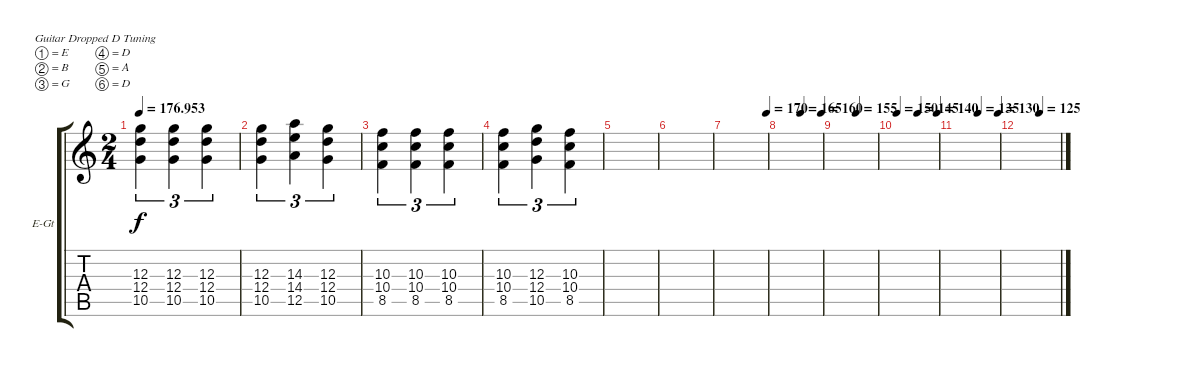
\defaultSystemsLayout 4
\bracketExtendMode groupsimilarinstruments
\firstSystemTrackNameOrientation horizontal
\otherSystemsTrackNameOrientation horizontal
\track ("Leads/Fills/Solos" "E-Gt") {instrument distortionguitar}
\staff {score tabs}
\tuning (E4 B3 G3 D3 A2 D2)
\ts (2 4)
\tempo
176.953
\accidentals auto
\clef g2
\ottava regular
\simile none
\scale
0.333333
\ks c
(10.5 12.4 12.3).4{tu (3 2) dy f} (10.5 12.4 12.3).4{tu (3 2)} (10.5 12.4 12.3).4{tu (3 2)} |
\scale
0.333333 (10.5 12.4 12.3).4{tu (3 2)} (12.5 14.4 14.3).4{tu (3 2)} (10.5 12.4 12.3).4{tu (3 2)} |
\scale
0.333333 (8.5 10.4 10.3).4{tu (3 2)} (8.5 10.4 10.3).4{tu (3 2)} (8.5 10.4 10.3).4{tu (3 2)} |
\scale
0.333333 (8.5 10.4 10.3).4{tu (3 2)} (10.5 12.4 12.3).4{tu (3 2)} (8.5 10.4 10.3).4{tu (3 2)} |
\scale
0.333333 |
\scale
0.333333 |
\tempo (170 0.99375)
\scale
0.333333 |
\tempo (165 0.4875)
\tempo (160 0.99375)
\scale
0.333333 |
\tempo (155 0.5)
\scale
0.333333 |
\tempo (150 0.00625)
\tempo (145 0.5125)
\tempo (140 0.9875)
\scale
0.333333 |
\tempo (135 0.50625)
\tempo (130 0.9875)
\scale
0.333333 |
\tempo (125 0.50625)
\scale
0.333333 |
|
|
\scale
0.333333 |
\scale
0.333333
